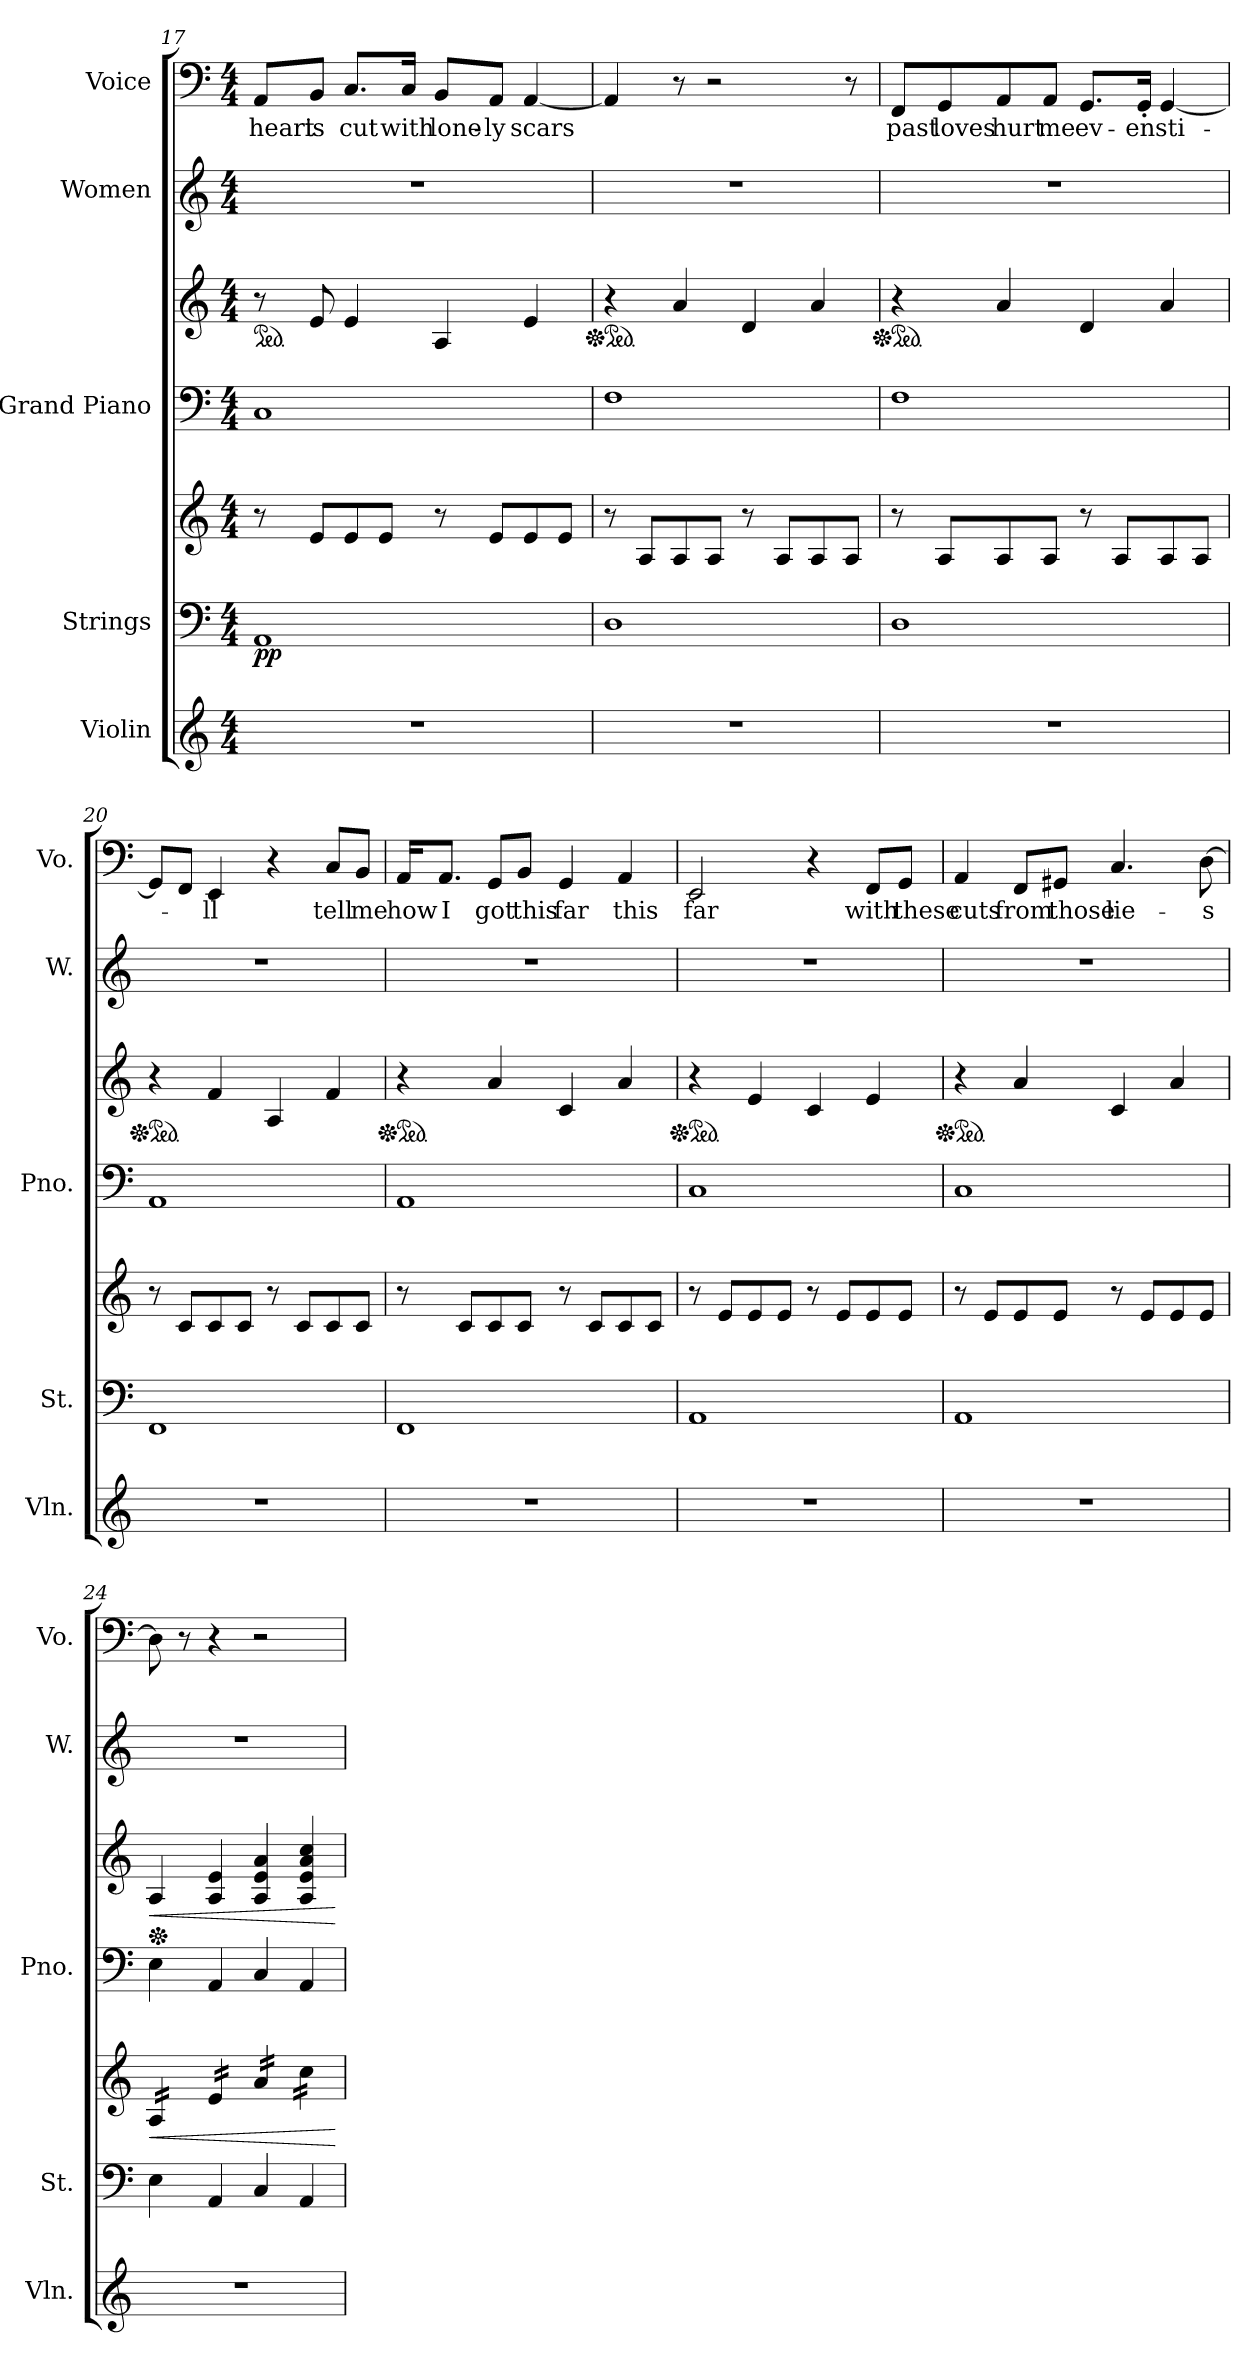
**kern	**kern	**kern	**dynam	**kern	**kern	**dynam	**kern	**kern	**text
*part5	*part4	*part4	*part4	*part3	*part3	*part3	*part2	*part1	*part1
*staff7	*staff6	*staff5	*staff5/6	*staff4	*staff3	*staff3/4	*staff2	*staff1	*staff1
*I"Violin	*I"Strings	*	*	*I"Grand Piano	*	*	*I"Women	*I"Voice	*
*I'Vln.	*I'St.	*	*	*I'Pno.	*	*	*I'W.	*I'Vo.	*
!!LO:PB:g=z
*clefG2	*clefF4	*clefG2	*	*clefF4	*clefG2	*	*clefG2	*clefF4	*
*k[]	*k[]	*k[]	*	*k[]	*k[]	*	*k[]	*k[]	*
*M4/4	*M4/4	*M4/4	*	*M4/4	*M4/4	*	*M4/4	*M4/4	*
*	*	*	*	*	*ped	*	*	*	*
=17	=17	=17	=17	=17	=17	=17	=17	=17	=17
!	!	!	!LO:DY:b=2	!	!	!	!	!	!LO:LY:b
!	!	!	!LO:DY:n=1:b	!	!	!	!	!	!
1r	1AA	8r	p p	1C	8r	.	1r	8AA/L	heart
!	!	!	!	!	!	!	!	!	!LO:LY:b
.	.	8e/L	.	.	8e/	.	.	8BB/J	is
!	!	!	!	!	!	!	!	!	!LO:LY:b
.	.	8e/	.	.	4e/	.	.	8.C/L	cut
.	.	8e/J	.	.	.	.	.	.	.
!	!	!	!	!	!	!	!	!	!LO:LY:b
.	.	.	.	.	.	.	.	16C/Jk	with
!	!	!	!	!	!	!	!	!	!LO:LY:b
.	.	8r	.	.	4A/	.	.	8BB/L	lone-
!	!	!	!	!	!	!	!	!	!LO:LY:b
.	.	8e/L	.	.	.	.	.	8AA/J	-ly
!	!	!	!	!	!	!	!	!	!LO:LY:b
.	.	8e/	.	.	4e/	.	.	[4AA/	scars
.	.	8e/J	.	.	.	.	.	.	.
=18	=18	=18	=18	=18	=18	=18	=18	=18	=18
*	*	*	*	*	*Xped	*	*	*	*
*	*	*	*	*	*ped	*	*	*	*
1r	1D	8r	.	1F	4r	.	1r	4AA/]	.
.	.	8A/L	.	.	.	.	.	.	.
.	.	8A/	.	.	4a/	.	.	8r	.
.	.	8A/J	.	.	.	.	.	2r	.
.	.	8r	.	.	4d/	.	.	.	.
.	.	8A/L	.	.	.	.	.	.	.
.	.	8A/	.	.	4a/	.	.	.	.
.	.	8A/J	.	.	.	.	.	8r	.
=19	=19	=19	=19	=19	=19	=19	=19	=19	=19
*	*	*	*	*	*Xped	*	*	*	*
*	*	*	*	*	*ped	*	*	*	*
!	!	!	!	!	!	!	!	!	!LO:LY:b
1r	1D	8r	.	1F	4r	.	1r	8FF/L	past
!	!	!	!	!	!	!	!	!	!LO:LY:b
.	.	8A/L	.	.	.	.	.	8GG/	loves
!	!	!	!	!	!	!	!	!	!LO:LY:b
.	.	8A/	.	.	4a/	.	.	8AA/	hurt
!	!	!	!	!	!	!	!	!	!LO:LY:b
.	.	8A/J	.	.	.	.	.	8AA/J	me
!	!	!	!	!	!	!	!	!	!LO:LY:b
.	.	8r	.	.	4d/	.	.	8.GG/L	ev-
.	.	8A/L	.	.	.	.	.	.	.
!	!	!	!	!	!	!	!	!	!LO:LY:b
.	.	.	.	.	.	.	.	16GG'/Jk	-en
!	!	!	!	!	!	!	!	!	!LO:LY:b
.	.	8A/	.	.	4a/	.	.	[4GG/	sti-
.	.	8A/J	.	.	.	.	.	.	.
!!LO:PB:g=z
=20	=20	=20	=20	=20	=20	=20	=20	=20	=20
*	*	*	*	*	*Xped	*	*	*	*
*	*	*	*	*	*ped	*	*	*	*
1r	1FF	8r	.	1AA	4r	.	1r	8GG/L]	.
.	.	8c/L	.	.	.	.	.	8FF/J	.
!	!	!	!	!	!	!	!	!	!LO:LY:b
.	.	8c/	.	.	4f/	.	.	4EE/	-ll
.	.	8c/J	.	.	.	.	.	.	.
.	.	8r	.	.	4A/	.	.	4r	.
.	.	8c/L	.	.	.	.	.	.	.
!	!	!	!	!	!	!	!	!	!LO:LY:b
.	.	8c/	.	.	4f/	.	.	8C/L	tell
!	!	!	!	!	!	!	!	!	!LO:LY:b
.	.	8c/J	.	.	.	.	.	8BB/J	me
=21	=21	=21	=21	=21	=21	=21	=21	=21	=21
*	*	*	*	*	*Xped	*	*	*	*
*	*	*	*	*	*ped	*	*	*	*
!	!	!	!	!	!	!	!	!	!LO:LY:b
1r	1FF	8r	.	1AA	4r	.	1r	16AA/KL	how
!	!	!	!	!	!	!	!	!	!LO:LY:b
.	.	.	.	.	.	.	.	8.AA/J	I
.	.	8c/L	.	.	.	.	.	.	.
!	!	!	!	!	!	!	!	!	!LO:LY:b
.	.	8c/	.	.	4a/	.	.	8GG/L	got
!	!	!	!	!	!	!	!	!	!LO:LY:b
.	.	8c/J	.	.	.	.	.	8BB/J	this
!	!	!	!	!	!	!	!	!	!LO:LY:b
.	.	8r	.	.	4c/	.	.	4GG/	far
.	.	8c/L	.	.	.	.	.	.	.
!	!	!	!	!	!	!	!	!	!LO:LY:b
.	.	8c/	.	.	4a/	.	.	4AA/	this
.	.	8c/J	.	.	.	.	.	.	.
=22	=22	=22	=22	=22	=22	=22	=22	=22	=22
*	*	*	*	*	*Xped	*	*	*	*
*	*	*	*	*	*ped	*	*	*	*
!	!	!	!	!	!	!	!	!	!LO:LY:b
1r	1AA	8r	.	1C	4r	.	1r	2EE/	far
.	.	8e/L	.	.	.	.	.	.	.
.	.	8e/	.	.	4e/	.	.	.	.
.	.	8e/J	.	.	.	.	.	.	.
.	.	8r	.	.	4c/	.	.	4r	.
.	.	8e/L	.	.	.	.	.	.	.
!	!	!	!	!	!	!	!	!	!LO:LY:b
.	.	8e/	.	.	4e/	.	.	8FF/L	with
!	!	!	!	!	!	!	!	!	!LO:LY:b
.	.	8e/J	.	.	.	.	.	8GG/J	these
!!LO:PB:g=z
=23	=23	=23	=23	=23	=23	=23	=23	=23	=23
*	*	*	*	*	*Xped	*	*	*	*
*	*	*	*	*	*ped	*	*	*	*
!	!	!	!	!	!	!	!	!	!LO:LY:b
1r	1AA	8r	.	1C	4r	.	1r	4AA/	cuts
.	.	8e/L	.	.	.	.	.	.	.
!	!	!	!	!	!	!	!	!	!LO:LY:b
.	.	8e/	.	.	4a/	.	.	8FF/L	from
!	!	!	!	!	!	!	!	!	!LO:LY:b
.	.	8e/J	.	.	.	.	.	8GG#X/J	those
!	!	!	!	!	!	!	!	!	!LO:LY:b
.	.	8r	.	.	4c/	.	.	4.C/	lie-
.	.	8e/L	.	.	.	.	.	.	.
.	.	8e/	.	.	4a/	.	.	.	.
!	!	!	!	!	!	!	!	!	!LO:LY:b
.	.	8e/J	.	.	.	.	.	[8D\	-s
=24	=24	=24	=24	=24	=24	=24	=24	=24	=24
!	!	!	!LO:HP:b	!	!	!	!	!	!
*	*	*	*	*	*Xped	*	*	*	*
!	!	!	!	!	!	!LO:HP:b	!	!	!
*	*	*tremolo	*	*	*	*	*	*	*
1r	4E\	16A/LL	<	4E\	4A/	<	1r	8D\]	.
.	.	16A/	.	.	.	.	.	.	.
.	.	16A/	.	.	.	.	.	8r	.
.	.	16A/JJ	.	.	.	.	.	.	.
.	4AA/	16e/LL	.	4AA/	4A/ 4e/	.	.	4r	.
.	.	16e/	.	.	.	.	.	.	.
.	.	16e/	.	.	.	.	.	.	.
.	.	16e/JJ	.	.	.	.	.	.	.
.	4C/	16a/LL	.	4C/	4A/ 4e/ 4a/	.	.	2r	.
.	.	16a/	.	.	.	.	.	.	.
.	.	16a/	.	.	.	.	.	.	.
.	.	16a/JJ	.	.	.	.	.	.	.
.	4AA/	16cc\LL	.	4AA/	4A/ 4e/ 4a/ 4cc/	.	.	.	.
.	.	16cc\	.	.	.	.	.	.	.
.	.	16cc\	.	.	.	.	.	.	.
.	.	16cc\JJ	.	.	.	.	.	.	.
*	*	*Xtremolo	*	*	*	*	*	*	*
.	.	.	[	.	.	[	.	.	.
=	=	=	=	=	=	=	=	=	=
*-	*-	*-	*-	*-	*-	*-	*-	*-	*-
